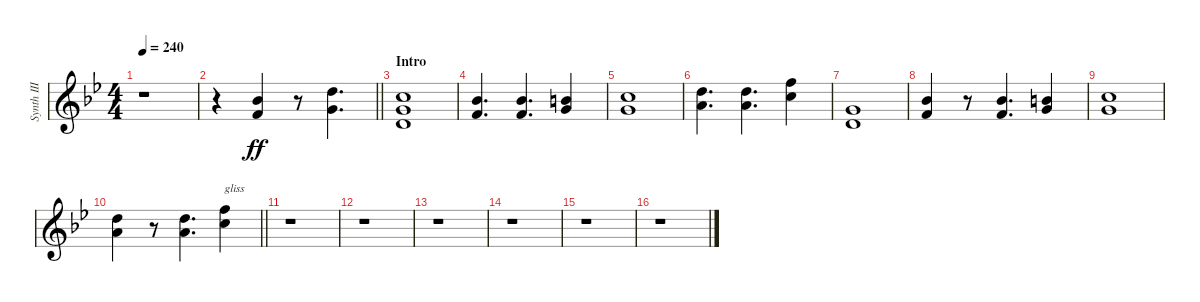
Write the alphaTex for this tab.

\track ("Synth III (Organ)" "Synth III ") {instrument rockorgan}
\staff {score}
\tuning (E4 B3 G3 D3 A2 E2 B1) {hide}
\ts (4 4)
\tempo 240
\clef g2
\ks bb
r.1{dy ff instrument rockorgan} |
\barLineRight lightlight
r.4 (6.1 6.2).4 r.8 (3.1 15.2).4{d} |
\section ("" "Intro")
(8.1 8.2 7.3).1 |
(1.1 11.2).4{d} (6.1 6.2).4{d} (3.1 12.2).4 |
(8.1 8.2).1 |
(5.1 15.2).4{d} (10.1 10.2).4{d} (8.1 18.2).4 |
(3.1 3.2).1 |
(1.1 11.2).4 r.8 (6.1 6.2).4{d} (3.1 12.2).4 |
(8.1 8.2).1 |
\barLineRight lightlight
(5.1 15.2).4 r.8 (10.1 10.2).4{d} (8.1 18.2).4{txt "gliss"} |
\section ("" "")
r.1 |
r.1 |
r.1 |
r.1 |
r.1 |
r.1
